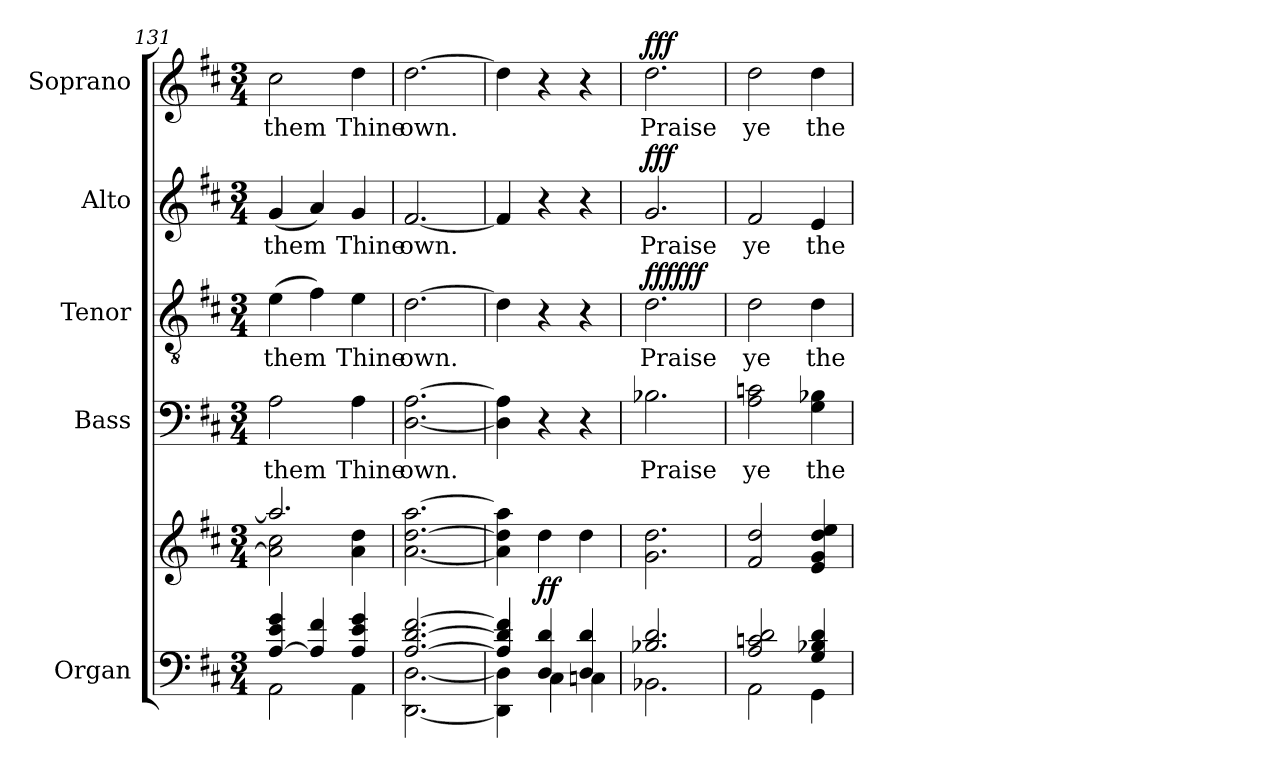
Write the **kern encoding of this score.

**kern	**kern	**dynam	**kern	**text	**kern	**text	**dynam	**kern	**text	**dynam	**kern	**text	**dynam
*part5	*part5	*part5	*part4	*part4	*part3	*part3	*part3	*part2	*part2	*part2	*part1	*part1	*part1
*staff6	*staff5	*staff5/6	*staff4	*staff4	*staff3	*staff3	*staff3	*staff2	*staff2	*staff2	*staff1	*staff1	*staff1
*I"Organ	*	*	*I"Bass	*	*I"Tenor	*	*	*I"Alto	*	*	*I"Soprano	*	*
*I'Org.	*	*	*I'B.	*	*I'T.	*	*	*I'A.	*	*	*I'S.	*	*
*clefF4	*clefG2	*	*clefF4	*	*clefGv2	*	*	*clefG2	*	*	*clefG2	*	*
*	*	*	*	*	*ITrd7c12	*	*	*	*	*	*	*	*
*k[f#c#]	*k[f#c#]	*	*k[f#c#]	*	*k[f#c#]	*	*	*k[f#c#]	*	*	*k[f#c#]	*	*
*D:	*D:	*	*D:	*	*D:	*	*	*D:	*	*	*D:	*	*
*M3/4	*M3/4	*	*M3/4	*	*M3/4	*	*	*M3/4	*	*	*M3/4	*	*
=131	=131	=131	=131	=131	=131	=131	=131	=131	=131	=131	=131	=131	=131
*^	*^	*	*	*	*	*	*	*	*	*	*	*	*
!	!	!	!	!	!	!LO:LY:b:color=#000000	!	!	!	!	!	!	!	!	!
!	!	!	!	!	!	!	!	!LO:LY:b:color=#000000	!	!	!	!	!	!	!
!	!	!	!	!	!	!	!	!	!	!	!LO:LY:b:color=#000000	!	!	!	!
!	!	!	!	!	!	!	!	!	!	!	!	!	!	!LO:LY:b:color=#000000	!
[>4Ai/ 4ei 4gi	2AAi\	2.aai/]	2ai\] 2cc#i	.	2Ai\	them	(4Ei\	them	.	(4gi/	them	.	2cc#i\	them	.
4Ai/] 4f#i	.	.	.	.	.	.	4F#i\)	.	.	4ai/)	.	.	.	.	.
!	!	!	!	!	!	!LO:LY:b:color=#000000	!	!	!	!	!	!	!	!	!
!	!	!	!	!	!	!	!	!LO:LY:b:color=#000000	!	!	!	!	!	!	!
!	!	!	!	!	!	!	!	!	!	!	!LO:LY:b:color=#000000	!	!	!	!
!	!	!	!	!	!	!	!	!	!	!	!	!	!	!LO:LY:b:color=#000000	!
4Ai/ 4ei 4gi	4AAi\	.	4ai\ 4ddi	.	4Ai\	Thine	4Ei\	Thine	.	4gi/	Thine	.	4ddi\	Thine	.
*	*	*v	*v	*	*	*	*	*	*	*	*	*	*	*	*
=132	=132	=132	=132	=132	=132	=132	=132	=132	=132	=132	=132	=132	=132	=132
*	*	*^	*	*	*	*	*	*	*	*	*	*	*	*
!	!	!	!	!	!	!LO:LY:b:color=#000000	!	!	!	!	!	!	!	!	!
*	*	*v	*v	*	*	*	*	*	*	*	*	*	*	*	*
*	*	*^	*	*	*	*	*	*	*	*	*	*	*	*
!	!	!	!	!	!	!	!	!LO:LY:b:color=#000000	!	!	!	!	!	!	!
*	*	*v	*v	*	*	*	*	*	*	*	*	*	*	*	*
*	*	*^	*	*	*	*	*	*	*	*	*	*	*	*
!	!	!	!	!	!	!	!	!	!	!	!LO:LY:b:color=#000000	!	!	!	!
*	*	*v	*v	*	*	*	*	*	*	*	*	*	*	*	*
*	*	*^	*	*	*	*	*	*	*	*	*	*	*	*
!	!	!	!	!	!	!	!	!	!	!	!	!	!	!LO:LY:b:color=#000000	!
*	*	*v	*v	*	*	*	*	*	*	*	*	*	*	*	*
[>2.Ai/ [>2.di [>2.f#i	[<2.DDi\ [<2.Di	[<2.ai\ [>2.ddi [>2.aai	.	[<2.Di\ [>2.Ai	own.	[>2.Di\	own.	.	[<2.f#i/	own.	.	[>2.ddi\	own.	.
=133	=133	=133	=133	=133	=133	=133	=133	=133	=133	=133	=133	=133	=133	=133
4Ai/] 4di] 4f#i]	4DDi\] 4Di]	4ai\] 4ddi] 4aai]	.	4Di\] 4Ai]	.	4Di\]	.	.	4f#i/]	.	.	4ddi\]	.	.
4Di/ 4di	4C#i\	4ddi\	ff	4r	.	4r	.	.	4r	.	.	4r	.	.
4Di/ 4di	4Cni\	4ddi\	.	4r	.	4r	.	.	4r	.	.	4r	.	.
=134	=134	=134	=134	=134	=134	=134	=134	=134	=134	=134	=134	=134	=134	=134
!	!	!	!	!	!LO:LY:b:color=#000000	!	!	!	!	!	!	!	!	!
!	!	!	!	!	!	!	!LO:LY:b:color=#000000	!	!	!	!	!	!	!
!	!	!	!	!	!	!	!	!	!	!LO:LY:b:color=#000000	!	!	!	!
!	!	!	!	!	!	!	!	!	!	!	!	!	!LO:LY:b:color=#000000	!
2.B-Xi/ 2.di	2.BB-Xi\	2.gi\ 2.ddi	.	2.B-Xi\	Praise	2.Di\	Praise	fff fff	2.gi/	Praise	fff	2.ddi\	Praise	fff
=135	=135	=135	=135	=135	=135	=135	=135	=135	=135	=135	=135	=135	=135	=135
!	!	!	!	!	!LO:LY:b:color=#000000	!	!	!	!	!	!	!	!	!
!	!	!	!	!	!	!	!LO:LY:b:color=#000000	!	!	!	!	!	!	!
!	!	!	!	!	!	!	!	!	!	!LO:LY:b:color=#000000	!	!	!	!
!	!	!	!	!	!	!	!	!	!	!	!	!	!LO:LY:b:color=#000000	!
2Ai/ 2cni 2di	2AAi\	2f#i/ 2ddi	.	2Ai\ 2cni	ye	2Di\	ye	.	2f#i/	ye	.	2ddi\	ye	.
!	!	!	!	!	!LO:LY:b:color=#000000	!	!	!	!	!	!	!	!	!
!	!	!	!	!	!	!	!LO:LY:b:color=#000000	!	!	!	!	!	!	!
!	!	!	!	!	!	!	!	!	!	!LO:LY:b:color=#000000	!	!	!	!
!	!	!	!	!	!	!	!	!	!	!	!	!	!LO:LY:b:color=#000000	!
4Gi/ 4B-Xi 4di	4GGi\	4ei/ 4gi 4ddi 4eei	.	4Gi\ 4B-Xi	the	4Di\	the	.	4ei/	the	.	4ddi\	the	.
*v	*v	*	*	*	*	*	*	*	*	*	*	*	*	*
=	=	=	=	=	=	=	=	=	=	=	=	=	=
*-	*-	*-	*-	*-	*-	*-	*-	*-	*-	*-	*-	*-	*-
